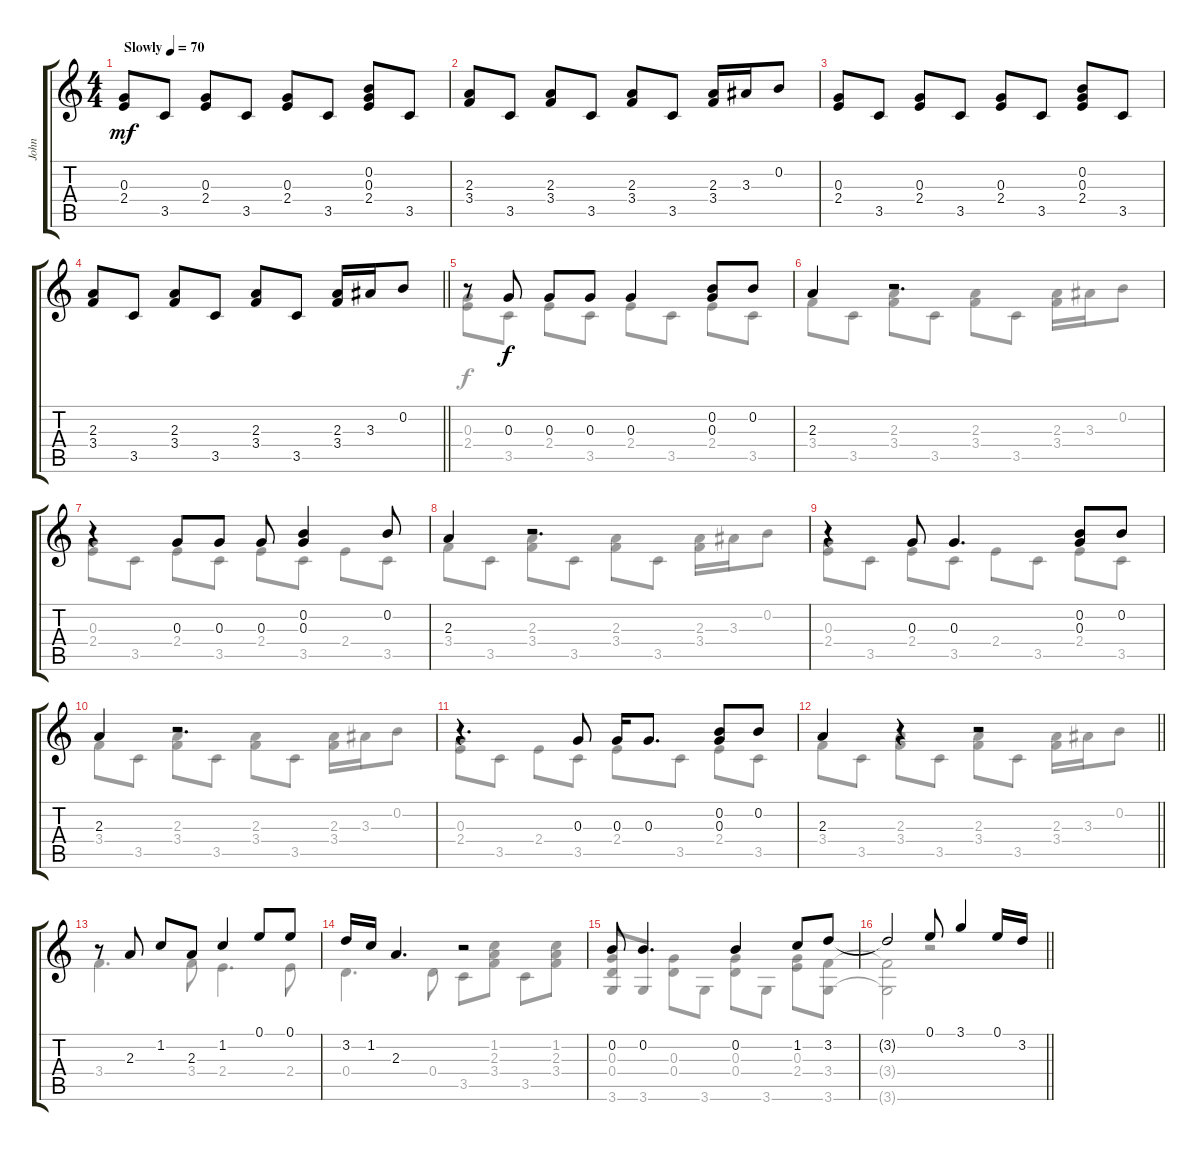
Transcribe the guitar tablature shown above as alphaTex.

\track ("John" "John") {instrument acousticguitarnylon}
\staff {score tabs}
\tuning (E4 B3 G3 D3 A2 E2) {hide}
\voice
\ts (4 4)
\tempo (70 "Slowly")
\clef g2
\ks c
(0.3 2.4).8{dy mf instrument acousticguitarnylon} 3.5.8 (0.3 2.4).8 3.5.8 (0.3 2.4).8 3.5.8 (0.2 0.3 2.4).8 3.5.8 |
(2.3 3.4).8 3.5.8 (2.3 3.4).8 3.5.8 (2.3 3.4).8 3.5.8 (2.3 3.4).16 3.3.16 0.2.8 |
(0.3 2.4).8 3.5.8 (0.3 2.4).8 3.5.8 (0.3 2.4).8 3.5.8 (0.2 0.3 2.4).8 3.5.8 |
\barLineRight lightlight
(2.3 3.4).8 3.5.8 (2.3 3.4).8 3.5.8 (2.3 3.4).8 3.5.8 (2.3 3.4).16 3.3.16 0.2.8 |
r.8 0.3.8{dy f} 0.3.8 0.3.8 0.3.4 (0.2 0.3).8 0.2.8 |
2.3.4 r.2{d} |
r.4 0.3.8 0.3.8 0.3.8 (0.2 0.3).4 0.2.8 |
2.3.4 r.2{d} |
r.4 0.3.8 0.3.4{d} (0.2 0.3).8 0.2.8 |
2.3.4 r.2{d} |
r.4{d} 0.3.8 0.3.16 0.3.8{d} (0.2 0.3).8 0.2.8 |
\barLineRight lightlight
2.3.4 r.4 r.2 |
r.8 2.3.8 1.2.8 2.3.8 1.2.4 0.1.8 0.1.8 |
3.2.16 1.2.16 2.3.4{d} r.2 |
0.2.8 0.2.4{d} 0.2.4 1.2.8 3.2.8 |
\barLineRight lightlight
3.2{t}.2 0.1.8 3.1.4 0.1.16 3.2.16
\voice
\clef g2
\ottava regular
\simile none
\ks c
|
|
|
\barLineRight lightlight
|
(0.3 2.4).8 3.5.8 2.4.8 3.5.8 2.4.8 3.5.8 2.4.8 3.5.8 |
3.4.8 3.5.8 (2.3 3.4).8 3.5.8 (2.3 3.4).8 3.5.8 (2.3 3.4).16 3.3.16 0.2.8 |
(0.3 2.4).8 3.5.8 2.4.8 3.5.8 2.4.8 3.5.8 2.4.8 3.5.8 |
3.4.8 3.5.8 (2.3 3.4).8 3.5.8 (2.3 3.4).8 3.5.8 (2.3 3.4).16 3.3.16 0.2.8 |
(0.3 2.4).8 3.5.8 2.4.8 3.5.8 2.4.8 3.5.8 2.4.8 3.5.8 |
3.4.8 3.5.8 (2.3 3.4).8 3.5.8 (2.3 3.4).8 3.5.8 (2.3 3.4).16 3.3.16 0.2.8 |
(0.3 2.4).8 3.5.8 2.4.8 3.5.8 2.4.8 3.5.8 2.4.8 3.5.8 |
\barLineRight lightlight
3.4.8 3.5.8 (2.3 3.4).8 3.5.8 (2.3 3.4).8 3.5.8 (2.3 3.4).16 3.3.16 0.2.8 |
3.4.4{d} 3.4.8 2.4.4{d} 2.4.8 |
0.4.4{d} 0.4.8 3.5.8 (1.2 2.3 3.4).8 3.5.8 (1.2 2.3 3.4).8 |
(0.3 0.4 3.6).8{beam Up} 3.6.8{beam Up} (0.3 0.4).8 3.6.8 (0.3 0.4).8 3.6.8 (0.3 2.4).8 (3.4 3.6).8 |
\barLineRight lightlight
(3.4{t} 3.6{t}).2 r.2
